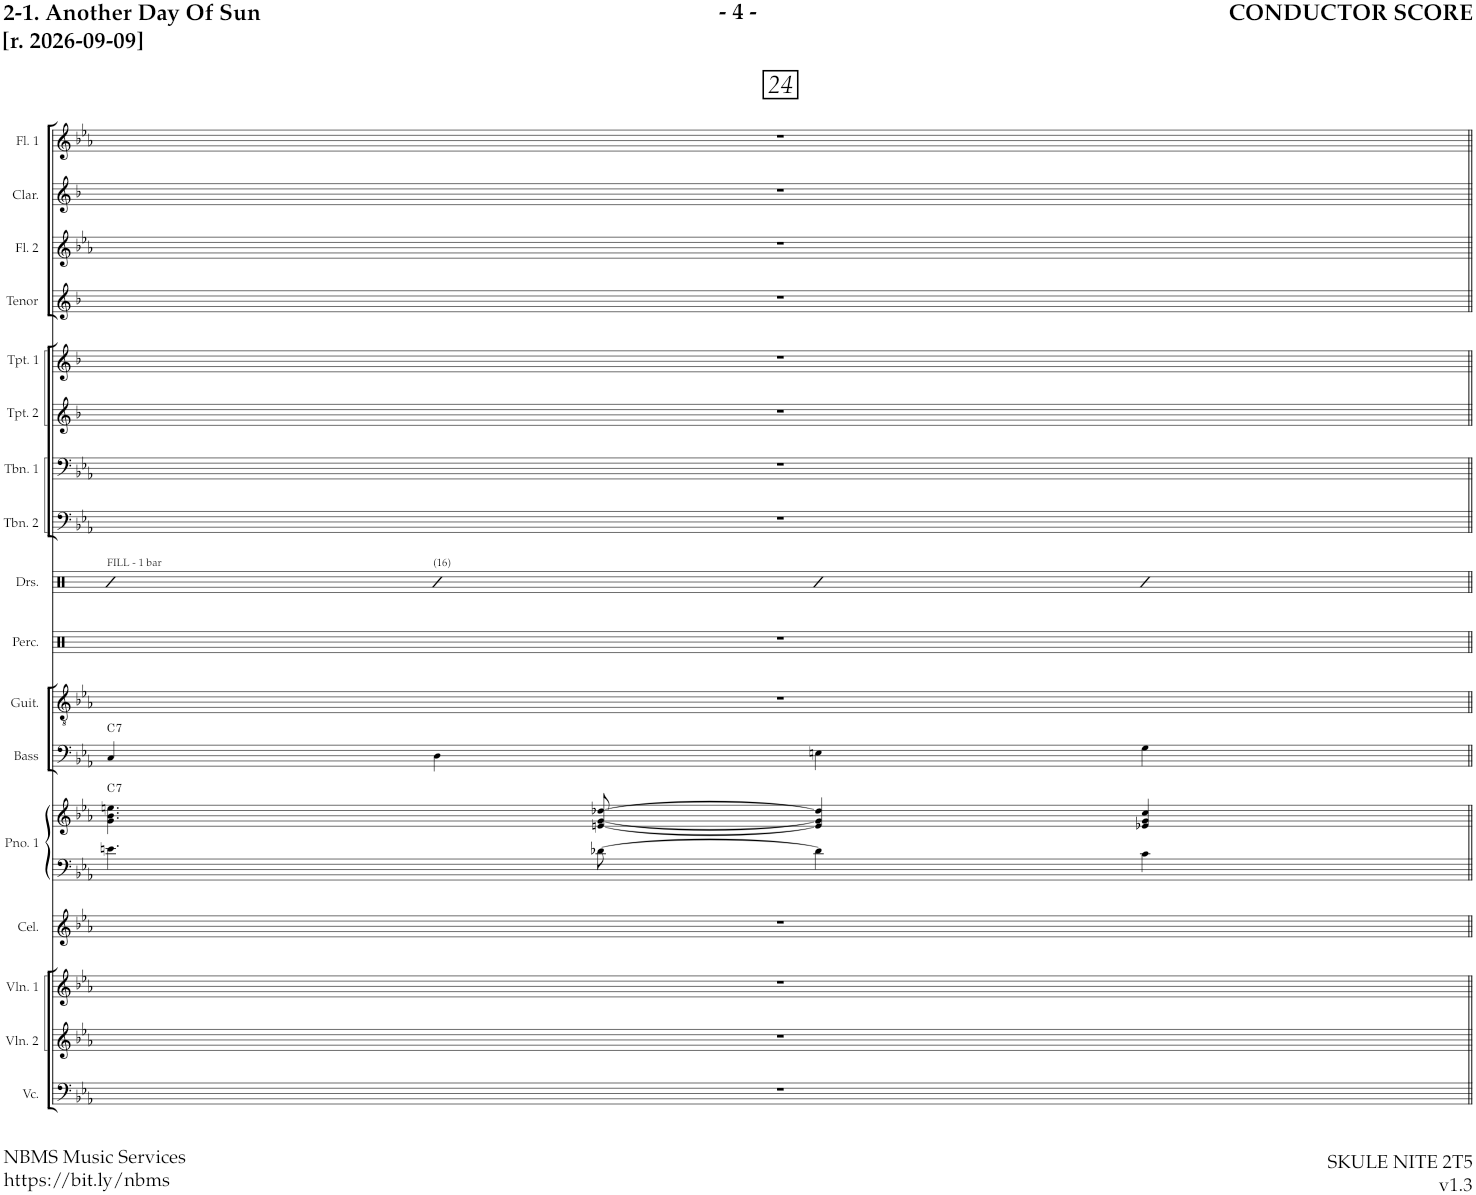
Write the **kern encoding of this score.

**kern	**kern	**kern	**kern	**kern	**kern	**harte	**kern	**harte	**kern	**kern	**kern	**kern	**kern	**kern	**kern	**kern	**kern	**kern	**kern
*part17	*part16	*part15	*part14	*part13	*part13	*part13	*part12	*part12	*part11	*part10	*part9	*part8	*part7	*part6	*part5	*part4	*part3	*part2	*part1
*staff18	*staff17	*staff16	*staff15	*staff14	*staff13	*	*staff12	*	*staff11	*staff10	*staff9	*staff8	*staff7	*staff6	*staff5	*staff4	*staff3	*staff2	*staff1
*I"Violoncello	*I"Violin 2	*I"Violin 1	*I"Piano 2	*I"Piano 1	*	*	*I"Bass	*	*I"Guitar	*I"Percussion	*I"Drumset	*I"Trombone 2	*I"Trombone 1	*I"Trumpet 2	*I"Trumpet 1	*I"REED 4 (Tenor Sax)	*I"REED 3 (Alto Sax, Flute)	*I"REED 2 (Clarinet)	*I"Flute (Doubles Bari Sax)
*I'Vc.	*I'Vln. 2	*I'Vln. 1	*I'Pno. 2	*I'Pno. 1	*	*	*I'Bass	*	*I'Guit.	*I'Perc.	*I'Drs.	*I'Tbn. 2	*I'Tbn. 1	*I'Tpt. 2	*I'Tpt. 1	*I'Tenor	*I'Alto	*I'Clar.	*I'Fl. 1
!!LO:PB:g=z
*clefF4	*clefG2	*clefG2	*clefG2	*clefF4	*clefG2	*	*clefF4	*	*clefGv2	*clefX	*clefX	*clefF4	*clefF4	*clefG2	*clefG2	*clefG2	*clefG2	*clefG2	*clefG2
*	*	*	*Trd-7c-12	*	*	*	*Trd7c12	*	*	*	*	*	*	*Trd1c2	*Trd1c2	*Trd8c14	*Trd5c9	*Trd1c2	*Trd12c21
*k[b-e-a-]	*k[b-e-a-]	*k[b-e-a-]	*k[b-e-a-]	*k[b-e-a-]	*k[b-e-a-]	*	*k[b-e-a-]	*	*k[b-e-a-]	*k[]	*k[]	*k[b-e-a-]	*k[b-e-a-]	*k[b-]	*k[b-]	*k[b-]	*k[b-e-a-]	*k[b-]	*k[b-e-a-]
*M2/2	*M2/2	*M2/2	*M2/2	*M2/2	*M2/2	*	*M2/2	*	*M2/2	*M2/2	*M2/2	*M2/2	*M2/2	*M2/2	*M2/2	*M2/2	*M2/2	*M2/2	*M2/2
*met(c|)	*met(c|)	*met(c|)	*met(c|)	*met(c|)	*met(c|)	*	*met(c|)	*	*met(c|)	*met(c|)	*met(c|)	*met(c|)	*met(c|)	*met(c|)	*met(c|)	*met(c|)	*met(c|)	*met(c|)	*met(c|)
=24	=24	=24	=24	=24	=24	=24	=24	=24	=24	=24	=24	=24	=24	=24	=24	=24	=24	=24	=24
*	*	*	*	*	*	*	*	*	*	*	*^	*	*	*	*	*	*	*	*
!	!	!	!	!	!	!LO:H:kt=7	!	!LO:H:kt=7	!	!	!LO:TX:a:t=FILL - 1 bar	!	!	!	!	!	!	!	!	!
1r	1r	1r	1r	4.en\	4.g\ 4.b-\ 4.een\	C:7	4C/	C:7	1r	1r	4R	4ryy	1r	1r	1r	1r	1r	1r	1r	1r
!	!	!	!	!	!	!	!	!	!	!	!LO:TX:a:t=(16)	!	!	!	!	!	!	!	!	!
.	.	.	.	.	.	.	4D\	.	.	.	4R	4Rd	.	.	.	.	.	.	.	.
.	.	.	.	[8d-X\	[8en/ [8g/ [8dd-X/	.	.	.	.	.	.	.	.	.	.	.	.	.	.	.
.	.	.	.	4d-\]	4e/] 4g/] 4dd-/]	.	4En\	.	.	.	4R	4ryy	.	.	.	.	.	.	.	.
.	.	.	.	4c\	4e-X/ 4g/ 4cc/	.	4G\	.	.	.	4R	4Rd	.	.	.	.	.	.	.	.
*	*	*	*	*	*	*	*	*	*	*	*v	*v	*	*	*	*	*	*	*	*
=||	=||	=||	=||	=||	=||	=||	=||	=||	=||	=||	=||	=||	=||	=||	=||	=||	=||	=||	=||
*-	*-	*-	*-	*-	*-	*-	*-	*-	*-	*-	*-	*-	*-	*-	*-	*-	*-	*-	*-
